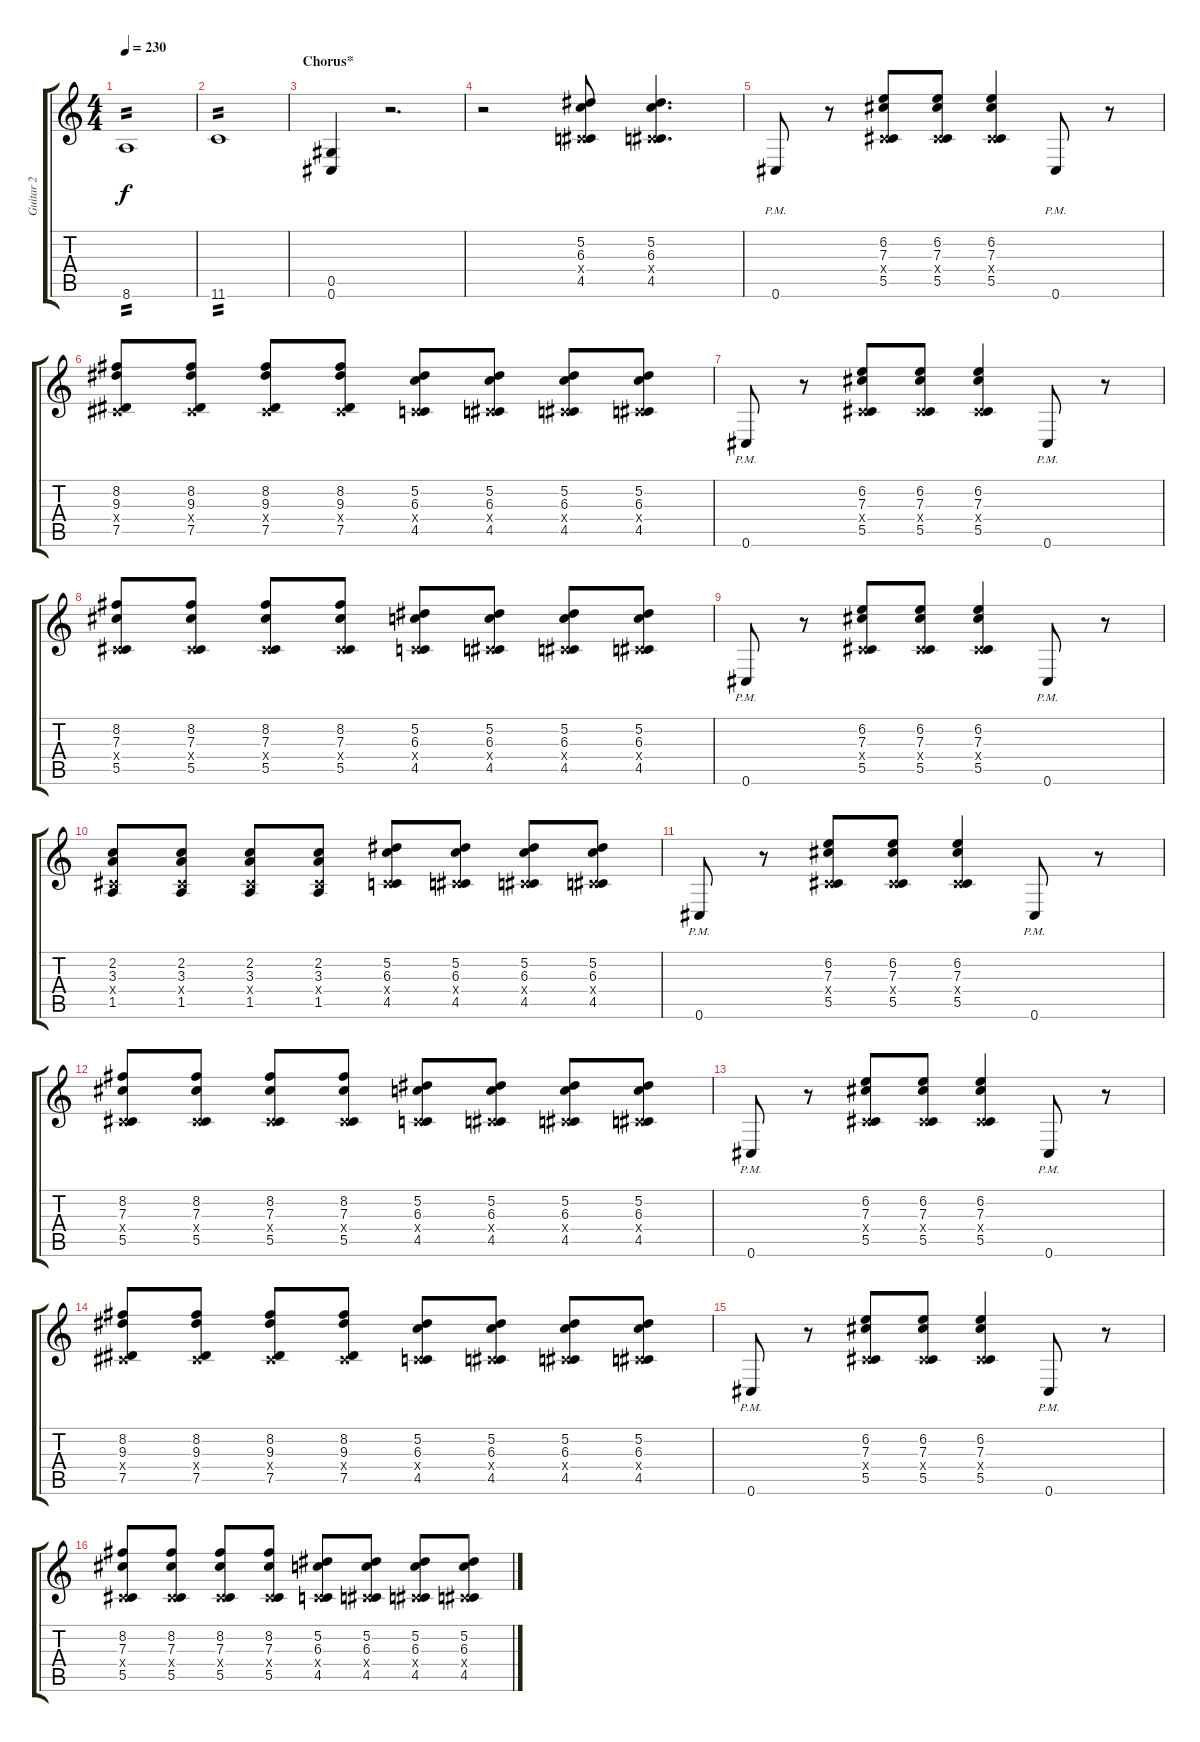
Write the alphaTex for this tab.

\track ("Guitar 2" "Guitar 2") {instrument distortionguitar}
\staff {score tabs}
\tuning (Eb4 Bb3 Gb3 Db3 Ab2 Db2) {hide}
\ts (4 4)
\tempo 230
\clef g2
\ks c
8.6.1{tp 2 dy f} |
11.6.1{tp 2} |
\section ("" "Chorus*")
(0.5 0.6).4{volume 14} r.2{d} |
r.2 (5.2 6.3 0.4{x} 4.5).8 (5.2 6.3 0.4{x} 4.5).4{d} |
0.6{pm}.8 r.8 (6.2 7.3 0.4{x} 5.5).8 (6.2 7.3 0.4{x} 5.5).8 (6.2 7.3 0.4{x} 5.5).4 0.6{pm}.8 r.8 |
(8.2 9.3 0.4{x} 7.5).8 (8.2 9.3 0.4{x} 7.5).8 (8.2 9.3 0.4{x} 7.5).8 (8.2 9.3 0.4{x} 7.5).8 (5.2 6.3 0.4{x} 4.5).8 (5.2 6.3 0.4{x} 4.5).8 (5.2 6.3 0.4{x} 4.5).8 (5.2 6.3 0.4{x} 4.5).8 |
0.6{pm}.8 r.8 (6.2 7.3 0.4{x} 5.5).8 (6.2 7.3 0.4{x} 5.5).8 (6.2 7.3 0.4{x} 5.5).4 0.6{pm}.8 r.8 |
(8.2 7.3 0.4{x} 5.5).8 (8.2 7.3 0.4{x} 5.5).8 (8.2 7.3 0.4{x} 5.5).8 (8.2 7.3 0.4{x} 5.5).8 (5.2 6.3 0.4{x} 4.5).8 (5.2 6.3 0.4{x} 4.5).8 (5.2 6.3 0.4{x} 4.5).8 (5.2 6.3 0.4{x} 4.5).8 |
0.6{pm}.8 r.8 (6.2 7.3 0.4{x} 5.5).8 (6.2 7.3 0.4{x} 5.5).8 (6.2 7.3 0.4{x} 5.5).4 0.6{pm}.8 r.8 |
(2.2 3.3 0.4{x} 1.5).8 (2.2 3.3 0.4{x} 1.5).8 (2.2 3.3 0.4{x} 1.5).8 (2.2 3.3 0.4{x} 1.5).8 (5.2 6.3 0.4{x} 4.5).8 (5.2 6.3 0.4{x} 4.5).8 (5.2 6.3 0.4{x} 4.5).8 (5.2 6.3 0.4{x} 4.5).8 |
0.6{pm}.8 r.8 (6.2 7.3 0.4{x} 5.5).8 (6.2 7.3 0.4{x} 5.5).8 (6.2 7.3 0.4{x} 5.5).4 0.6{pm}.8 r.8 |
(8.2 7.3 0.4{x} 5.5).8 (8.2 7.3 0.4{x} 5.5).8 (8.2 7.3 0.4{x} 5.5).8 (8.2 7.3 0.4{x} 5.5).8 (5.2 6.3 0.4{x} 4.5).8 (5.2 6.3 0.4{x} 4.5).8 (5.2 6.3 0.4{x} 4.5).8 (5.2 6.3 0.4{x} 4.5).8 |
0.6{pm}.8 r.8 (6.2 7.3 0.4{x} 5.5).8 (6.2 7.3 0.4{x} 5.5).8 (6.2 7.3 0.4{x} 5.5).4 0.6{pm}.8 r.8 |
(8.2 9.3 0.4{x} 7.5).8 (8.2 9.3 0.4{x} 7.5).8 (8.2 9.3 0.4{x} 7.5).8 (8.2 9.3 0.4{x} 7.5).8 (5.2 6.3 0.4{x} 4.5).8 (5.2 6.3 0.4{x} 4.5).8 (5.2 6.3 0.4{x} 4.5).8 (5.2 6.3 0.4{x} 4.5).8 |
0.6{pm}.8 r.8 (6.2 7.3 0.4{x} 5.5).8 (6.2 7.3 0.4{x} 5.5).8 (6.2 7.3 0.4{x} 5.5).4 0.6{pm}.8 r.8 |
(8.2 7.3 0.4{x} 5.5).8 (8.2 7.3 0.4{x} 5.5).8 (8.2 7.3 0.4{x} 5.5).8 (8.2 7.3 0.4{x} 5.5).8 (5.2 6.3 0.4{x} 4.5).8 (5.2 6.3 0.4{x} 4.5).8 (5.2 6.3 0.4{x} 4.5).8 (5.2 6.3 0.4{x} 4.5).8
